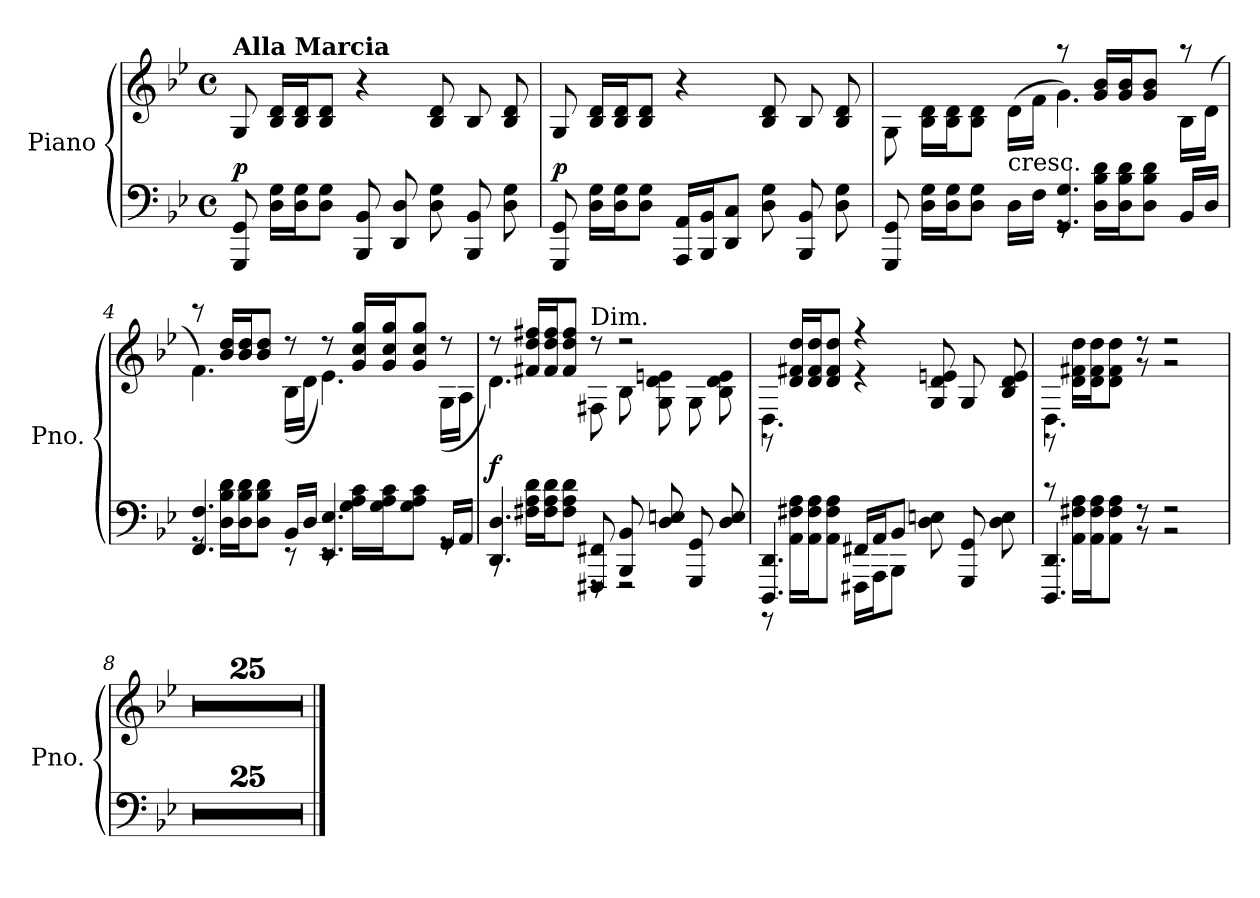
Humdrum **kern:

**kern	**kern	**dynam
*part1	*part1	*part1
*staff2	*staff1	*staff1/2
*I"Piano	*	*
*I'Pno.	*	*
*clefF4	*clefG2	*
*k[b-e-]	*k[b-e-]	*
*M4/4	*M4/4	*
*met(c)	*met(c)	*
*MM108	*MM108	*
=1	=1	=1
!	!LO:TX:a:B:t=Alla Marcia	!
!	!	!LO:DY:a=2
8GGG/ 8GG/	8G/	p
16D\ 16G\LL	16B-/ 16d/LL	.
16D\ 16G\J	16B-/ 16d/J	.
8D\ 8G\J	8B-/ 8d/J	.
8BBB-/ 8BB-/	4r	.
8DD/ 8D/	.	.
8D\ 8G\	8B-/ 8d/	.
8BBB-/ 8BB-/	8B-/	.
8D\ 8G\	8B-/ 8d/	.
=2	=2	=2
!	!	!LO:DY:a=2
8GGG/ 8GG/	8G/	p
16D\ 16G\LL	16B-/ 16d/LL	.
16D\ 16G\J	16B-/ 16d/J	.
8D\ 8G\J	8B-/ 8d/J	.
16AAA/ 16AA/LL	4r	.
16BBB-/ 16BB-/J	.	.
8DD/ 8C/J	.	.
8D\ 8G\	8B-/ 8d/	.
8BBB-/ 8BB-/	8B-/	.
8D\ 8G\	8B-/ 8d/	.
=3	=3	=3
*^	*^	*
8GGG/ 8GG/	2ryy	8G\	2ryy	.
16D\ 16G\LL	.	16B-\ 16d\LL	.	.
16D\ 16G\J	.	16B-\ 16d\J	.	.
8D\ 8G\J	.	8B-\ 8d\J	.	.
!	!	!LO:TX:b:t=cresc.	!	!
16D\LL	.	(>16d\LL	.	.
16F\JJ	.	16f\JJ	.	.
4.GG/ 4.G/	8rGG	4.g\)	8raa	.
.	16D\ 16B-\ 16d\LL	.	16g/ 16b-/LL	.
.	16D\ 16B-\ 16d\J	.	16g/ 16b-/J	.
.	8D\ 8B-\ 8d\J	.	8g/ 8b-/J	.
16BB-/LL	8ryy	16B-\LL	8raa	.
16D/JJ	.	(<16d\JJ	.	.
!!LO:LB:g=z	!!
=4	=4	=4	=4	=4
4.FF/ 4.F/	8rGG	4.f\)	8rccc	.
.	16D\ 16B-\ 16d\LL	.	16b-/ 16dd/LL	.
.	16D\ 16B-\ 16d\J	.	16b-/ 16dd/J	.
.	8D\ 8B-\ 8d\J	.	8b-/ 8dd/J	.
16BB-/LL	8rEE	8r	(<16B-\LL	.
16D/JJ	.	.	16d\JJ	.
4.EE-/ 4.E-/	8rEE	8r	4.e-\)	.
.	16G\ 16A\ 16c\LL	16g/ 16cc/ 16gg/LL	.	.
.	16G\ 16A\ 16c\J	16g/ 16cc/ 16gg/J	.	.
.	8G\ 8A\ 8c\J	8g/ 8cc/ 8gg/J	.	.
16GG/LL	8rGG	8r	(<16G\LL	.
16AA/JJ	.	.	16A\JJ	.
=5	=5	=5	=5	=5
!	!	!	!	!LO:DY:a=2
4.DD/ 4.D/	8rCC	8r	4.d\)	f
.	16F#X\ 16A\ 16d\LL	16f#X/ 16dd/ 16ff#X/LL	.	.
.	16F#\ 16A\ 16d\J	16f#/ 16dd/ 16ff#/J	.	.
.	8F#\ 8A\ 8d\J	8f#/ 8dd/ 8ff#/J	.	.
!	!	!LO:TX:a:t=Dim.	!	!
8FFF#X/ 8FF#X/	8rFFF	8r	8F#X\	.
8BBB-/ 8BB-/	2rFFF	2r	8B-\	.
8D/ 8En/	.	.	8G\ 8d\ 8en\	.
8GGG/ 8GG/	.	.	8G\	.
8D/ 8E/	.	.	8B-\ 8d\ 8e\	.
=6	=6	=6	=6	=6
4.DDD/ 4.DD/	8r	4.D\	8r	.
.	16AA\ 16F#X\ 16A\LL	.	16d/ 16f#X/ 16dd/LL	.
.	16AA\ 16F#\ 16A\J	.	16d/ 16f#/ 16dd/J	.
.	8AA\ 8F#\ 8A\J	.	8d/ 8f#/ 8dd/J	.
16FF#X/LL	16FFF#X\LL	4r	4r	.
16AA/J	16AAA\J	.	.	.
8BB-/J	8BBB-\J	.	.	.
8D\ 8En\	8ryy	8G/ 8d/ 8en/	8ryy	.
8GGG/ 8GG/	4ryy	8G/	4ryy	.
8D\ 8E\	.	8B-/ 8d/ 8e/	.	.
!!LO:LB:g=z	!!
=7	=7	=7	=7	=7
4.DDD/ 4.DD/	8rc	4.D\	8r	.
.	16AA\ 16F#X\ 16A\LL	.	16d\ 16f#X\ 16dd\LL	.
.	16AA\ 16F#\ 16A\J	.	16d\ 16f#\ 16dd\J	.
.	8AA\ 8F#\ 8A\J	.	8d\ 8f#\ 8dd\J	.
8r	8r	8r	8r	.
2r	2r	2r	2r	.
*v	*v	*	*	*
*	*v	*v	*
=8	=8	=8
1r	1r	.
=9	=9	=9
1r	1r	.
=10	=10	=10
1r	1r	.
=11	=11	=11
1r	1r	.
=12	=12	=12
1r	1r	.
=13	=13	=13
1r	1r	.
=14	=14	=14
1r	1r	.
=15	=15	=15
1r	1r	.
=16	=16	=16
1r	1r	.
=17	=17	=17
1r	1r	.
=18	=18	=18
1r	1r	.
=19	=19	=19
1r	1r	.
=20	=20	=20
1r	1r	.
=21	=21	=21
1r	1r	.
!!LO:LB:g=z
=22	=22	=22
1r	1r	.
=23	=23	=23
1r	1r	.
=24	=24	=24
1r	1r	.
=25	=25	=25
1r	1r	.
=26	=26	=26
1r	1r	.
=27	=27	=27
1r	1r	.
=28	=28	=28
1r	1r	.
=29	=29	=29
1r	1r	.
=30	=30	=30
1r	1r	.
=31	=31	=31
1r	1r	.
=32	=32	=32
1r	1r	.
==	==	==
*-	*-	*-
